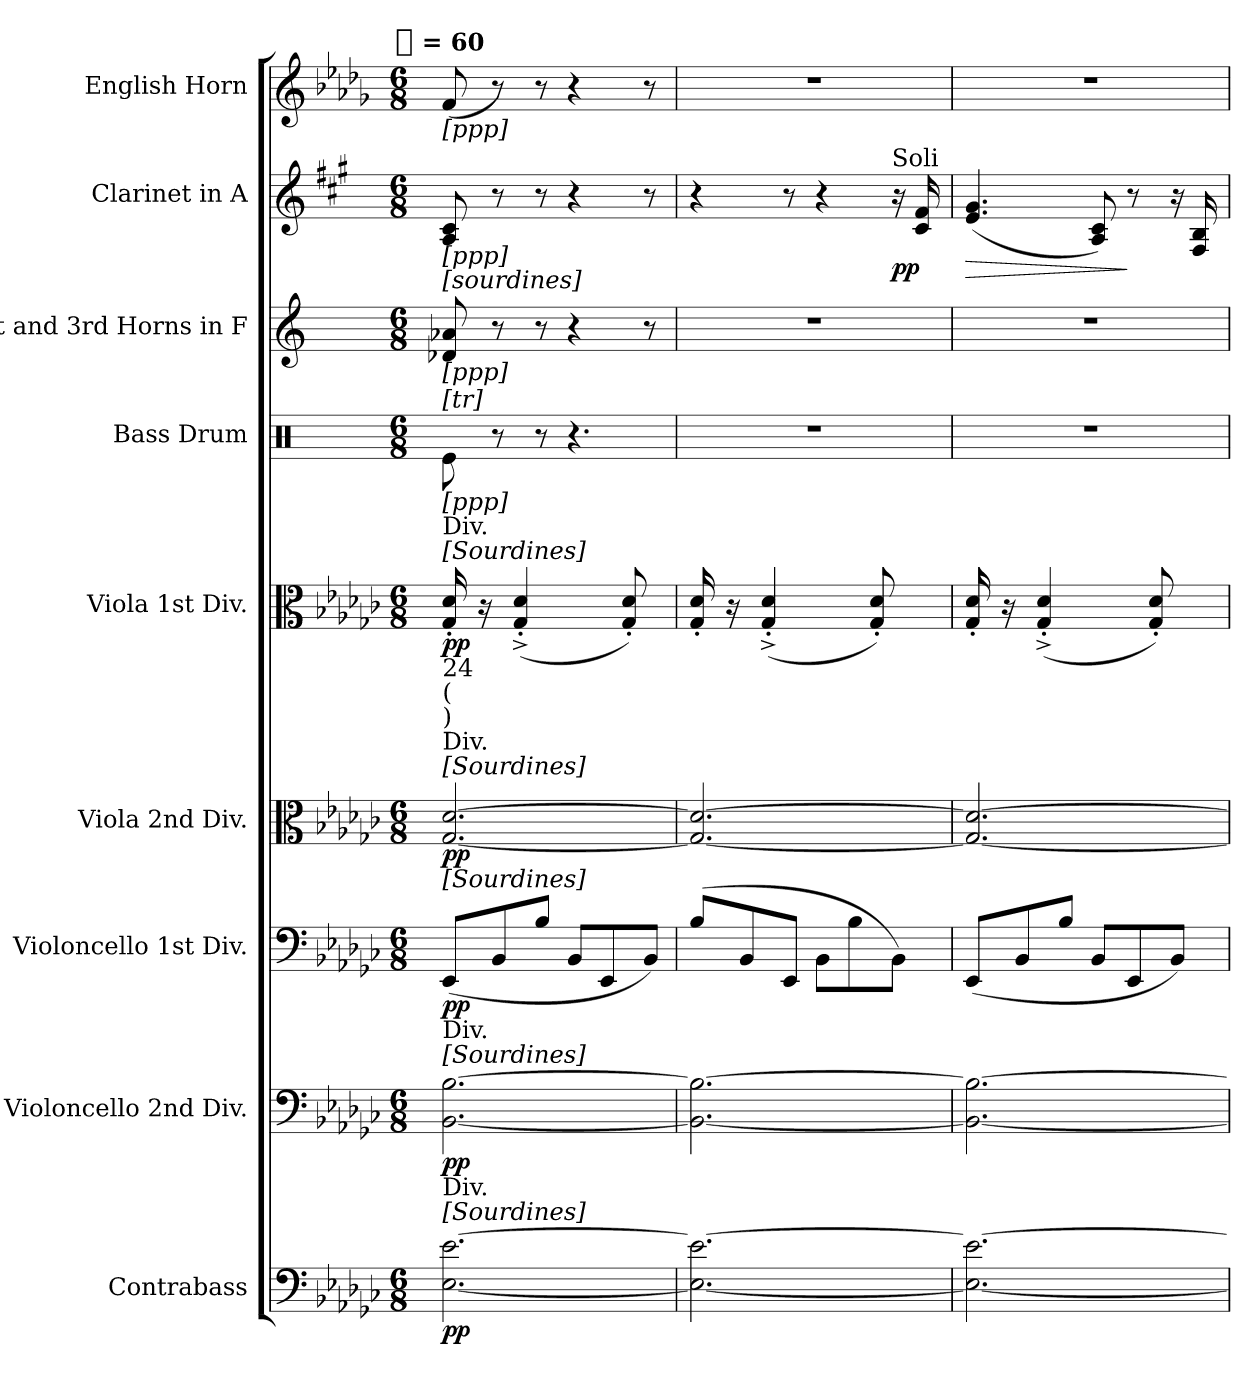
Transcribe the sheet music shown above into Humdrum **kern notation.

**kern	**dynam	**kern	**dynam	**kern	**dynam	**kern	**dynam	**kern	**dynam	**kern	**kern	**kern	**dynam	**kern
*part9	*part9	*part8	*part8	*part7	*part7	*part6	*part6	*part5	*part5	*part4	*part3	*part2	*part2	*part1
*staff9	*staff9	*staff8	*staff8	*staff7	*staff7	*staff6	*staff6	*staff5	*staff5	*staff4	*staff3	*staff2	*staff2	*staff1
*I"Contrabass	*	*I"Violoncello 2nd Div.	*	*I"Violoncello 1st Div.	*	*I"Viola 2nd Div.	*	*I"Viola 1st Div.	*	*I"Bass Drum	*I"1st and 3rd Horns in F	*I"Clarinet in A	*	*I"English Horn
*I'Cb.	*	*I'Vc.	*	*I'Vc.	*	*I'Vla.	*	*I'Vla.	*	*I'B. D.	*I'Hn.	*I'Cl.	*	*
*clefF4	*	*clefF4	*	*clefF4	*	*clefC3	*	*clefC3	*	*clefX	*clefG2	*clefG2	*	*clefG2
*	*	*	*	*	*	*	*	*	*	*	*ITrd4c7	*ITrd2c3	*	*ITrd4c7
*k[b-e-a-d-g-c-]	*	*k[b-e-a-d-g-c-]	*	*k[b-e-a-d-g-c-]	*	*k[b-e-a-d-g-c-]	*	*k[b-e-a-d-g-c-]	*	*k[]	*k[b-]	*k[f#c#g#d#a#e#]	*	*k[b-e-a-d-g-c-]
*G-:	*	*G-:	*	*G-:	*	*G-:	*	*G-:	*	*C:	*F:	*F#:	*	*G-:
!!LO:TX:omd:t=[quarter] = 60
*M6/8	*	*M6/8	*	*M6/8	*	*M6/8	*	*M6/8	*	*M6/8	*M6/8	*M6/8	*	*M6/8
*MM60	*	*MM60	*	*MM60	*	*MM60	*	*MM60	*	*MM60	*MM60	*MM60	*	*MM60
*	*	*	*	*	*	*	*	*Xtuplet	*	*	*	*	*	*
=1	=1	=1	=1	=1	=1	=1	=1	=1	=1	=1	=1	=1	=1	=1
!	!	!	!	!	!	!	!	!	!	!	!	!	!	!LO:TX:b:t=[ppp]
!	!	!	!	!	!	!	!	!	!	!	!	!LO:TX:b:t=[ppp]	!	!
!	!	!	!	!	!	!	!	!	!	!	!LO:TX:b:t=[ppp]	!	!	!
!	!	!	!	!	!	!	!	!	!	!	!LO:TX:a:t=[sourdines]	!	!	!
!	!	!	!	!	!	!	!	!	!	!LO:TX:a:t=[tr]	!	!	!	!
!	!	!	!	!	!	!	!	!	!	!LO:TX:b:t=[ppp]	!	!	!	!
!	!	!	!	!	!	!	!	!LO:TX:b:t=24	!	!	!	!	!	!
!	!	!	!	!	!	!	!	!LO:TX:b:t=(	!	!	!	!	!	!
!	!	!	!	!	!	!	!	!LO:TX:a:t=[Sourdines]	!	!	!	!	!	!
!	!	!	!	!	!	!	!	!LO:TX:a:t=Div.	!	!	!	!	!	!
!	!	!	!	!	!	!	!	!LO:TX:b:t=)	!	!	!	!	!	!
!	!	!	!	!	!	!LO:TX:a:t=[Sourdines]	!	!	!	!	!	!	!	!
!	!	!	!	!	!	!LO:TX:a:t=Div.	!	!	!	!	!	!	!	!
!	!	!	!	!LO:TX:a:t=[Sourdines]	!	!	!	!	!	!	!	!	!	!
!	!	!LO:TX:a:t=[Sourdines]	!	!	!	!	!	!	!	!	!	!	!	!
!	!	!LO:TX:a:t=Div.	!	!	!	!	!	!	!	!	!	!	!	!
!LO:TX:a:t=[Sourdines]	!	!	!	!	!	!	!	!	!	!	!	!	!	!
!LO:TX:a:t=Div.	!	!	!	!	!	!	!	!	!	!	!	!	!	!
[2.E- [2.e-	pp	[2.BB- [2.B-	pp	(8EE-L	pp	[2.G- [2.d-	pp	32%3G-' 32%3d-'	pp	8Re\	8G-X 8d-X	8F# 8A#	.	(8B-
.	.	.	.	.	.	.	.	32%3r	.	.	.	.	.	.
.	.	.	.	8BB-	.	.	.	.	.	8r	8r	8r	.	8r)
.	.	.	.	.	.	.	.	(8%3G-'^ 8%3d-'^	.	.	.	.	.	.
.	.	.	.	8B-J	.	.	.	.	.	8r	8r	8r	.	8r
.	.	.	.	8BB-L	.	.	.	.	.	4.r	4r	4r	.	4r
.	.	.	.	8EE-	.	.	.	.	.	.	.	.	.	.
.	.	.	.	.	.	.	.	16%3G-' 16%3d-')	.	.	.	.	.	.
.	.	.	.	8BB-J)	.	.	.	.	.	.	8r	8r	.	8r
=2	=2	=2	=2	=2	=2	=2	=2	=2	=2	=2	=2	=2	=2	=2
2.E-_ 2.e-_	.	2.BB-_ 2.B-_	.	(8B-L	.	2.G-_ 2.d-_	.	32%3G-' 32%3d-'	.	4%3r	4%3r	4r	.	4%3r
.	.	.	.	.	.	.	.	32%3r	.	.	.	.	.	.
.	.	.	.	8BB-	.	.	.	.	.	.	.	.	.	.
.	.	.	.	.	.	.	.	(8%3G-'^ 8%3d-'^	.	.	.	.	.	.
.	.	.	.	8EE-J	.	.	.	.	.	.	.	8r	.	.
.	.	.	.	8BB-L	.	.	.	.	.	.	.	4r	.	.
.	.	.	.	8B-	.	.	.	.	.	.	.	.	.	.
.	.	.	.	.	.	.	.	16%3G-' 16%3d-')	.	.	.	.	.	.
!	!	!	!	!	!	!	!	!	!	!	!	!LO:TX:a:t=Soli	!	!
.	.	.	.	8BB-J)	.	.	.	.	.	.	.	16r	pp	.
.	.	.	.	.	.	.	.	.	.	.	.	16A# 16d#	.	.
=3	=3	=3	=3	=3	=3	=3	=3	=3	=3	=3	=3	=3	=3	=3
!	!	!	!	!	!	!	!	!	!	!	!	!	!LO:HP:b	!
2.E-_ 2.e-_	.	2.BB-_ 2.B-_	.	(8EE-L	.	2.G-_ 2.d-_	.	32%3G-' 32%3d-'	.	4%3r	4%3r	(4.c# 4.e#	>	4%3r
.	.	.	.	.	.	.	.	32%3r	.	.	.	.	.	.
.	.	.	.	8BB-	.	.	.	.	.	.	.	.	.	.
.	.	.	.	.	.	.	.	(8%3G-'^ 8%3d-'^	.	.	.	.	.	.
.	.	.	.	8B-J	.	.	.	.	.	.	.	.	.	.
.	.	.	.	8BB-L	.	.	.	.	.	.	.	8F# 8A#)	.	.
.	.	.	.	8EE-	.	.	.	.	.	.	.	8r	]	.
.	.	.	.	.	.	.	.	16%3G-' 16%3d-')	.	.	.	.	.	.
.	.	.	.	8BB-J)	.	.	.	.	.	.	.	16r	.	.
.	.	.	.	.	.	.	.	.	.	.	.	16D# 16G#	.	.
=	=	=	=	=	=	=	=	=	=	=	=	=	=	=
*-	*-	*-	*-	*-	*-	*-	*-	*-	*-	*-	*-	*-	*-	*-
